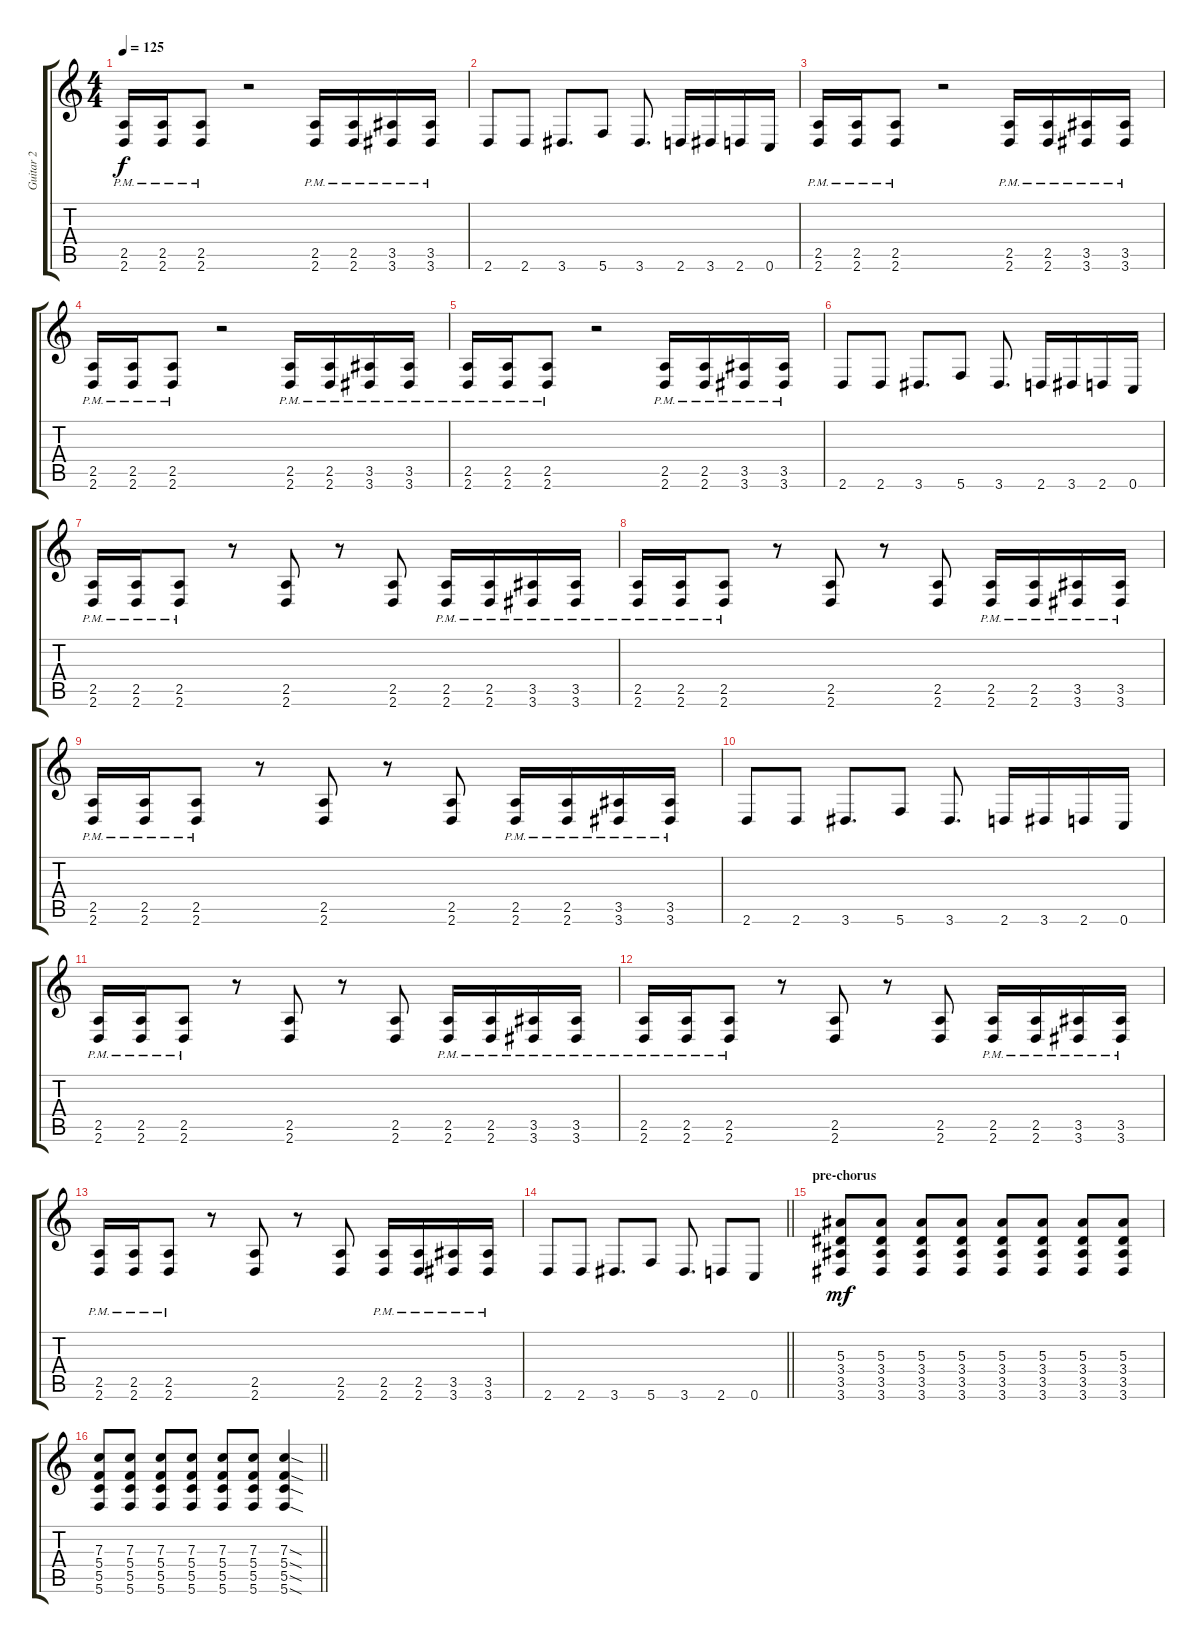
\track ("Guitar 2" "Guitar 2") {instrument distortionguitar}
\staff {score tabs}
\tuning (D4 A3 F3 C3 G2 C2) {hide}
\ts (4 4)
\tempo 125
\clef g2
\ks c
(2.5{pm} 2.6{pm}).16{dy f} (2.5{pm} 2.6{pm}).16 (2.5{pm} 2.6{pm}).8 r.2 (2.5{pm} 2.6{pm}).16 (2.5{pm} 2.6{pm}).16 (3.5{pm} 3.6{pm}).16 (3.5{pm} 3.6{pm}).16 |
2.6.8 2.6.8 3.6.8{d} 5.6.8 3.6.8{d} 2.6.16 3.6.16 2.6.16 0.6.16 |
(2.5{pm} 2.6{pm}).16 (2.5{pm} 2.6{pm}).16 (2.5{pm} 2.6{pm}).8 r.2 (2.5{pm} 2.6{pm}).16 (2.5{pm} 2.6{pm}).16 (3.5{pm} 3.6{pm}).16 (3.5{pm} 3.6{pm}).16 |
(2.5{pm} 2.6{pm}).16 (2.5{pm} 2.6{pm}).16 (2.5{pm} 2.6{pm}).8 r.2 (2.5{pm} 2.6{pm}).16 (2.5{pm} 2.6{pm}).16 (3.5{pm} 3.6{pm}).16 (3.5{pm} 3.6{pm}).16 |
(2.5{pm} 2.6{pm}).16 (2.5{pm} 2.6{pm}).16 (2.5{pm} 2.6{pm}).8 r.2 (2.5{pm} 2.6{pm}).16 (2.5{pm} 2.6{pm}).16 (3.5{pm} 3.6{pm}).16 (3.5{pm} 3.6{pm}).16 |
2.6.8 2.6.8 3.6.8{d} 5.6.8 3.6.8{d} 2.6.16 3.6.16 2.6.16 0.6.16 |
(2.5{pm} 2.6{pm}).16 (2.5{pm} 2.6{pm}).16 (2.5{pm} 2.6{pm}).8 r.8 (2.5 2.6).8 r.8 (2.5 2.6).8 (2.5{pm} 2.6{pm}).16 (2.5{pm} 2.6{pm}).16 (3.5{pm} 3.6{pm}).16 (3.5{pm} 3.6{pm}).16 |
(2.5{pm} 2.6{pm}).16 (2.5{pm} 2.6{pm}).16 (2.5{pm} 2.6{pm}).8 r.8 (2.5 2.6).8 r.8 (2.5 2.6).8 (2.5{pm} 2.6{pm}).16 (2.5{pm} 2.6{pm}).16 (3.5{pm} 3.6{pm}).16 (3.5{pm} 3.6{pm}).16 |
(2.5{pm} 2.6{pm}).16 (2.5{pm} 2.6{pm}).16 (2.5{pm} 2.6{pm}).8 r.8 (2.5 2.6).8 r.8 (2.5 2.6).8 (2.5{pm} 2.6{pm}).16 (2.5{pm} 2.6{pm}).16 (3.5{pm} 3.6{pm}).16 (3.5{pm} 3.6{pm}).16 |
2.6.8 2.6.8 3.6.8{d} 5.6.8 3.6.8{d} 2.6.16 3.6.16 2.6.16 0.6.16 |
(2.5{pm} 2.6{pm}).16 (2.5{pm} 2.6{pm}).16 (2.5{pm} 2.6{pm}).8 r.8 (2.5 2.6).8 r.8 (2.5 2.6).8 (2.5{pm} 2.6{pm}).16 (2.5{pm} 2.6{pm}).16 (3.5{pm} 3.6{pm}).16 (3.5{pm} 3.6{pm}).16 |
(2.5{pm} 2.6{pm}).16 (2.5{pm} 2.6{pm}).16 (2.5{pm} 2.6{pm}).8 r.8 (2.5 2.6).8 r.8 (2.5 2.6).8 (2.5{pm} 2.6{pm}).16 (2.5{pm} 2.6{pm}).16 (3.5{pm} 3.6{pm}).16 (3.5{pm} 3.6{pm}).16 |
(2.5{pm} 2.6{pm}).16 (2.5{pm} 2.6{pm}).16 (2.5{pm} 2.6{pm}).8 r.8 (2.5 2.6).8 r.8 (2.5 2.6).8 (2.5{pm} 2.6{pm}).16 (2.5{pm} 2.6{pm}).16 (3.5{pm} 3.6{pm}).16 (3.5{pm} 3.6{pm}).16 |
\barLineRight lightlight
2.6.8 2.6.8 3.6.8{d} 5.6.8 3.6.8{d} 2.6.8 0.6.8 |
\section ("" "pre-chorus")
(5.3 3.4 3.5 3.6).8{dy mf} (5.3 3.4 3.5 3.6).8 (5.3 3.4 3.5 3.6).8 (5.3 3.4 3.5 3.6).8 (5.3 3.4 3.5 3.6).8 (5.3 3.4 3.5 3.6).8 (5.3 3.4 3.5 3.6).8 (5.3 3.4 3.5 3.6).8 |
\barLineRight lightlight
(7.3 5.4 5.5 5.6).8 (7.3 5.4 5.5 5.6).8 (7.3 5.4 5.5 5.6).8 (7.3 5.4 5.5 5.6).8 (7.3 5.4 5.5 5.6).8 (7.3 5.4 5.5 5.6).8 (7.3{sod} 5.4{sod} 5.5{sod} 5.6{sod}).4
